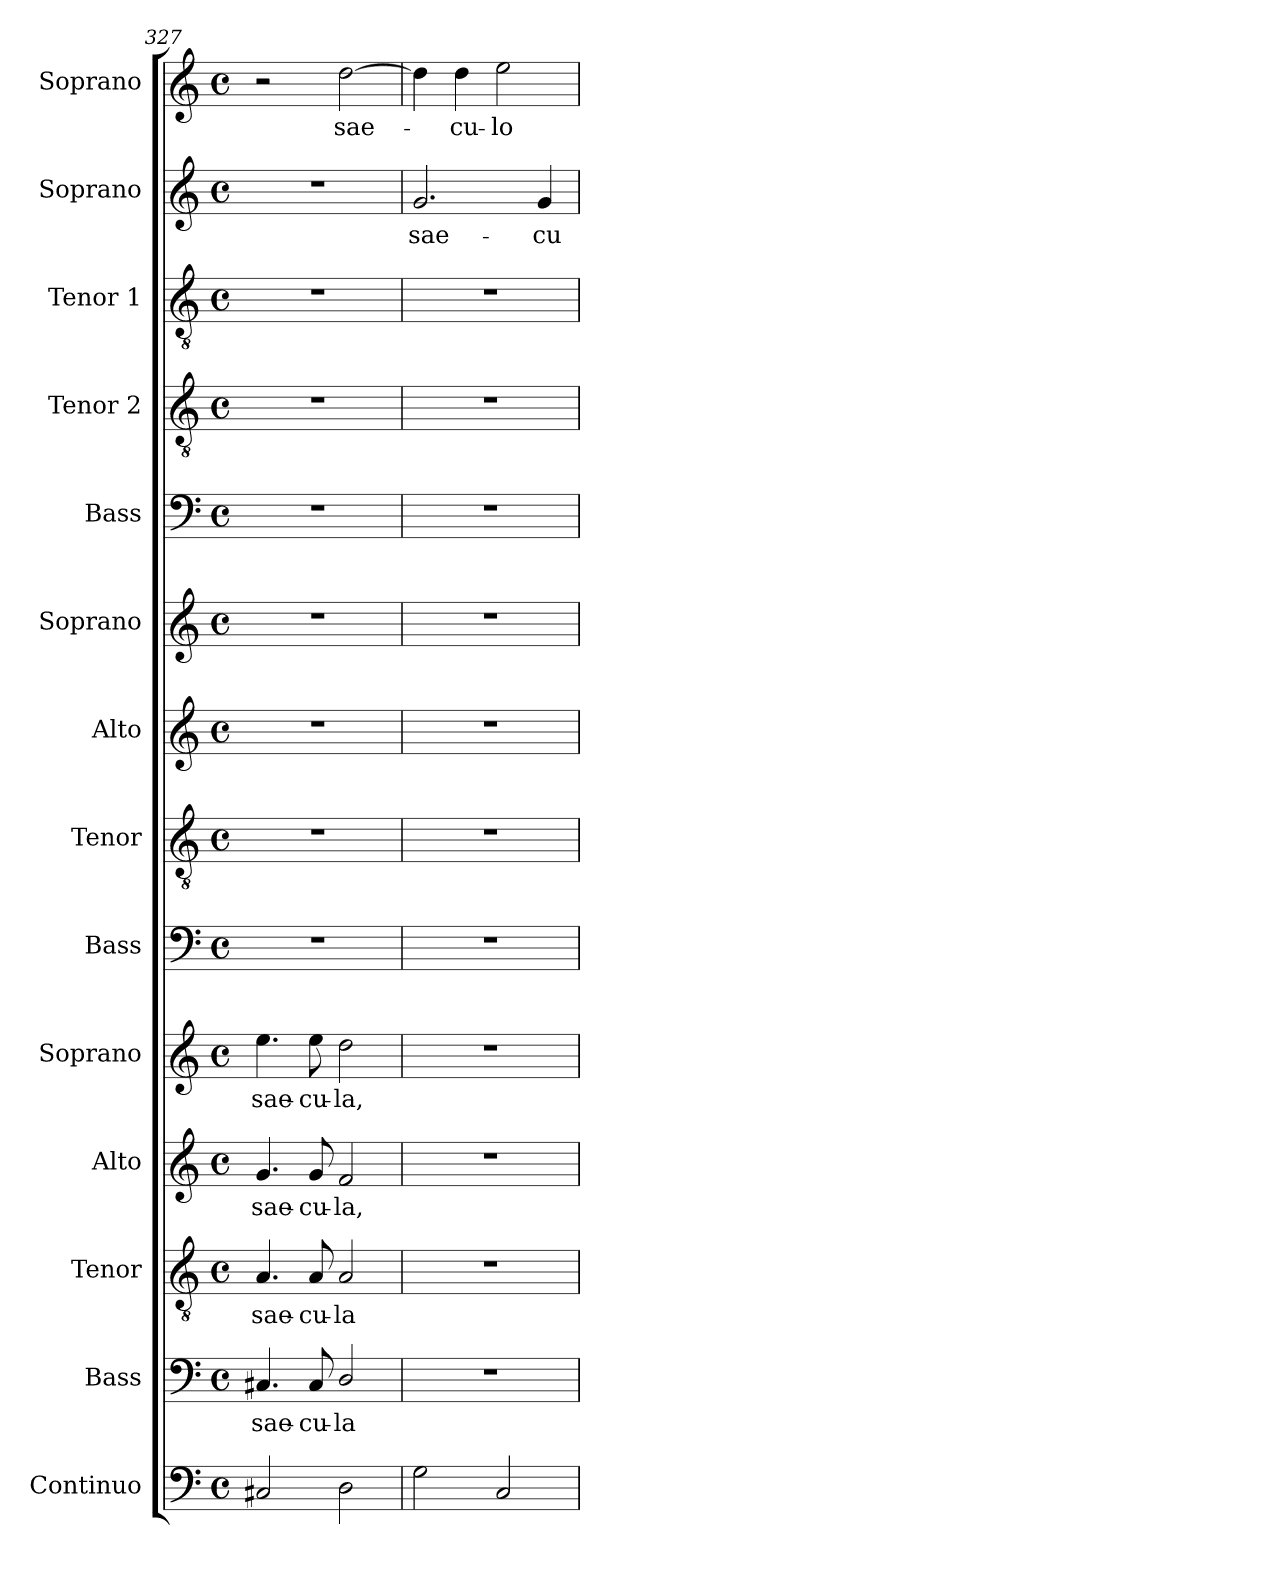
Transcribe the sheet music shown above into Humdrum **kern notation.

**kern	**kern	**text	**kern	**text	**kern	**text	**kern	**text	**kern	**kern	**kern	**kern	**kern	**kern	**kern	**kern	**text	**kern	**text
*part14	*part13	*part13	*part12	*part12	*part11	*part11	*part10	*part10	*part9	*part8	*part7	*part6	*part5	*part4	*part3	*part2	*part2	*part1	*part1
*staff14	*staff13	*staff13	*staff12	*staff12	*staff11	*staff11	*staff10	*staff10	*staff9	*staff8	*staff7	*staff6	*staff5	*staff4	*staff3	*staff2	*staff2	*staff1	*staff1
*I"Continuo	*I"Bass	*	*I"Tenor	*	*I"Alto	*	*I"Soprano	*	*I"Bass	*I"Tenor	*I"Alto	*I"Soprano	*I"Bass	*I"Tenor 2	*I"Tenor 1	*I"Soprano	*	*I"Soprano	*
*I'Cont.	*I'B.	*	*I'T.	*	*I'A.	*	*I'S.	*	*I'B.	*I'T.	*I'A.	*I'S.	*I'B.	*I'T2.	*I'T1.	*I'S.	*	*I'S.	*
!!LO:PB:g=z
*clefF4	*clefF4	*	*clefGv2	*	*clefG2	*	*clefG2	*	*clefF4	*clefGv2	*clefG2	*clefG2	*clefF4	*clefGv2	*clefGv2	*clefG2	*	*clefG2	*
*	*	*	*ITrd7c12	*	*	*	*	*	*	*ITrd7c12	*	*	*	*ITrd7c12	*ITrd7c12	*	*	*	*
*k[]	*k[]	*	*k[]	*	*k[]	*	*k[]	*	*k[]	*k[]	*k[]	*k[]	*k[]	*k[]	*k[]	*k[]	*	*k[]	*
*C:	*C:	*	*C:	*	*C:	*	*C:	*	*C:	*C:	*C:	*C:	*C:	*C:	*C:	*C:	*	*C:	*
*M4/4	*M4/4	*	*M4/4	*	*M4/4	*	*M4/4	*	*M4/4	*M4/4	*M4/4	*M4/4	*M4/4	*M4/4	*M4/4	*M4/4	*	*M4/4	*
*met(c)	*met(c)	*	*met(c)	*	*met(c)	*	*met(c)	*	*met(c)	*met(c)	*met(c)	*met(c)	*met(c)	*met(c)	*met(c)	*met(c)	*	*met(c)	*
=327	=327	=327	=327	=327	=327	=327	=327	=327	=327	=327	=327	=327	=327	=327	=327	=327	=327	=327	=327
!	!	!LO:LY:b:color=#000000	!	!	!	!	!	!	!	!	!	!	!	!	!	!	!	!	!
!	!	!	!	!LO:LY:b:color=#000000	!	!	!	!	!	!	!	!	!	!	!	!	!	!	!
!	!	!	!	!	!	!LO:LY:b:color=#000000	!	!	!	!	!	!	!	!	!	!	!	!	!
!	!	!	!	!	!	!	!	!LO:LY:b:color=#000000	!	!	!	!	!	!	!	!	!	!	!
2C#Xi/	4.C#Xi/	sae-	4.AAi/	sae-	4.gi/	sae-	4.eei\	sae-	1r	1r	1r	1r	1r	1r	1r	1r	.	2r	.
!	!	!LO:LY:b:color=#000000	!	!	!	!	!	!	!	!	!	!	!	!	!	!	!	!	!
!	!	!	!	!LO:LY:b:color=#000000	!	!	!	!	!	!	!	!	!	!	!	!	!	!	!
!	!	!	!	!	!	!LO:LY:b:color=#000000	!	!	!	!	!	!	!	!	!	!	!	!	!
!	!	!	!	!	!	!	!	!LO:LY:b:color=#000000	!	!	!	!	!	!	!	!	!	!	!
.	8C#i/	-cu-	8AAi/	-cu-	8gi/	-cu-	8eei\	-cu-	.	.	.	.	.	.	.	.	.	.	.
!	!	!LO:LY:b:color=#000000	!	!	!	!	!	!	!	!	!	!	!	!	!	!	!	!	!
!	!	!	!	!LO:LY:b:color=#000000	!	!	!	!	!	!	!	!	!	!	!	!	!	!	!
!	!	!	!	!	!	!LO:LY:b:color=#000000	!	!	!	!	!	!	!	!	!	!	!	!	!
!	!	!	!	!	!	!	!	!LO:LY:b:color=#000000	!	!	!	!	!	!	!	!	!	!	!
!	!	!	!	!	!	!	!	!	!	!	!	!	!	!	!	!	!	!	!LO:LY:b:color=#000000
2Di\	2Di/	-la	2AAi/	-la	2fi/	-la,	2ddi\	-la,	.	.	.	.	.	.	.	.	.	[2ddi\	sae-
=328	=328	=328	=328	=328	=328	=328	=328	=328	=328	=328	=328	=328	=328	=328	=328	=328	=328	=328	=328
!	!	!	!	!	!	!	!	!	!	!	!	!	!	!	!	!	!LO:LY:b:color=#000000	!	!
2Gi\	1r	.	1r	.	1r	.	1r	.	1r	1r	1r	1r	1r	1r	1r	2.gi/	sae-	4ddi\]	.
!	!	!	!	!	!	!	!	!	!	!	!	!	!	!	!	!	!	!	!LO:LY:b:color=#000000
.	.	.	.	.	.	.	.	.	.	.	.	.	.	.	.	.	.	4ddi\	-cu-
!	!	!	!	!	!	!	!	!	!	!	!	!	!	!	!	!	!	!	!LO:LY:b:color=#000000
2Ci/	.	.	.	.	.	.	.	.	.	.	.	.	.	.	.	.	.	2eei\	-lo-
!	!	!	!	!	!	!	!	!	!	!	!	!	!	!	!	!	!LO:LY:b:color=#000000	!	!
.	.	.	.	.	.	.	.	.	.	.	.	.	.	.	.	4gi/	-cu-	.	.
=	=	=	=	=	=	=	=	=	=	=	=	=	=	=	=	=	=	=	=
*-	*-	*-	*-	*-	*-	*-	*-	*-	*-	*-	*-	*-	*-	*-	*-	*-	*-	*-	*-
